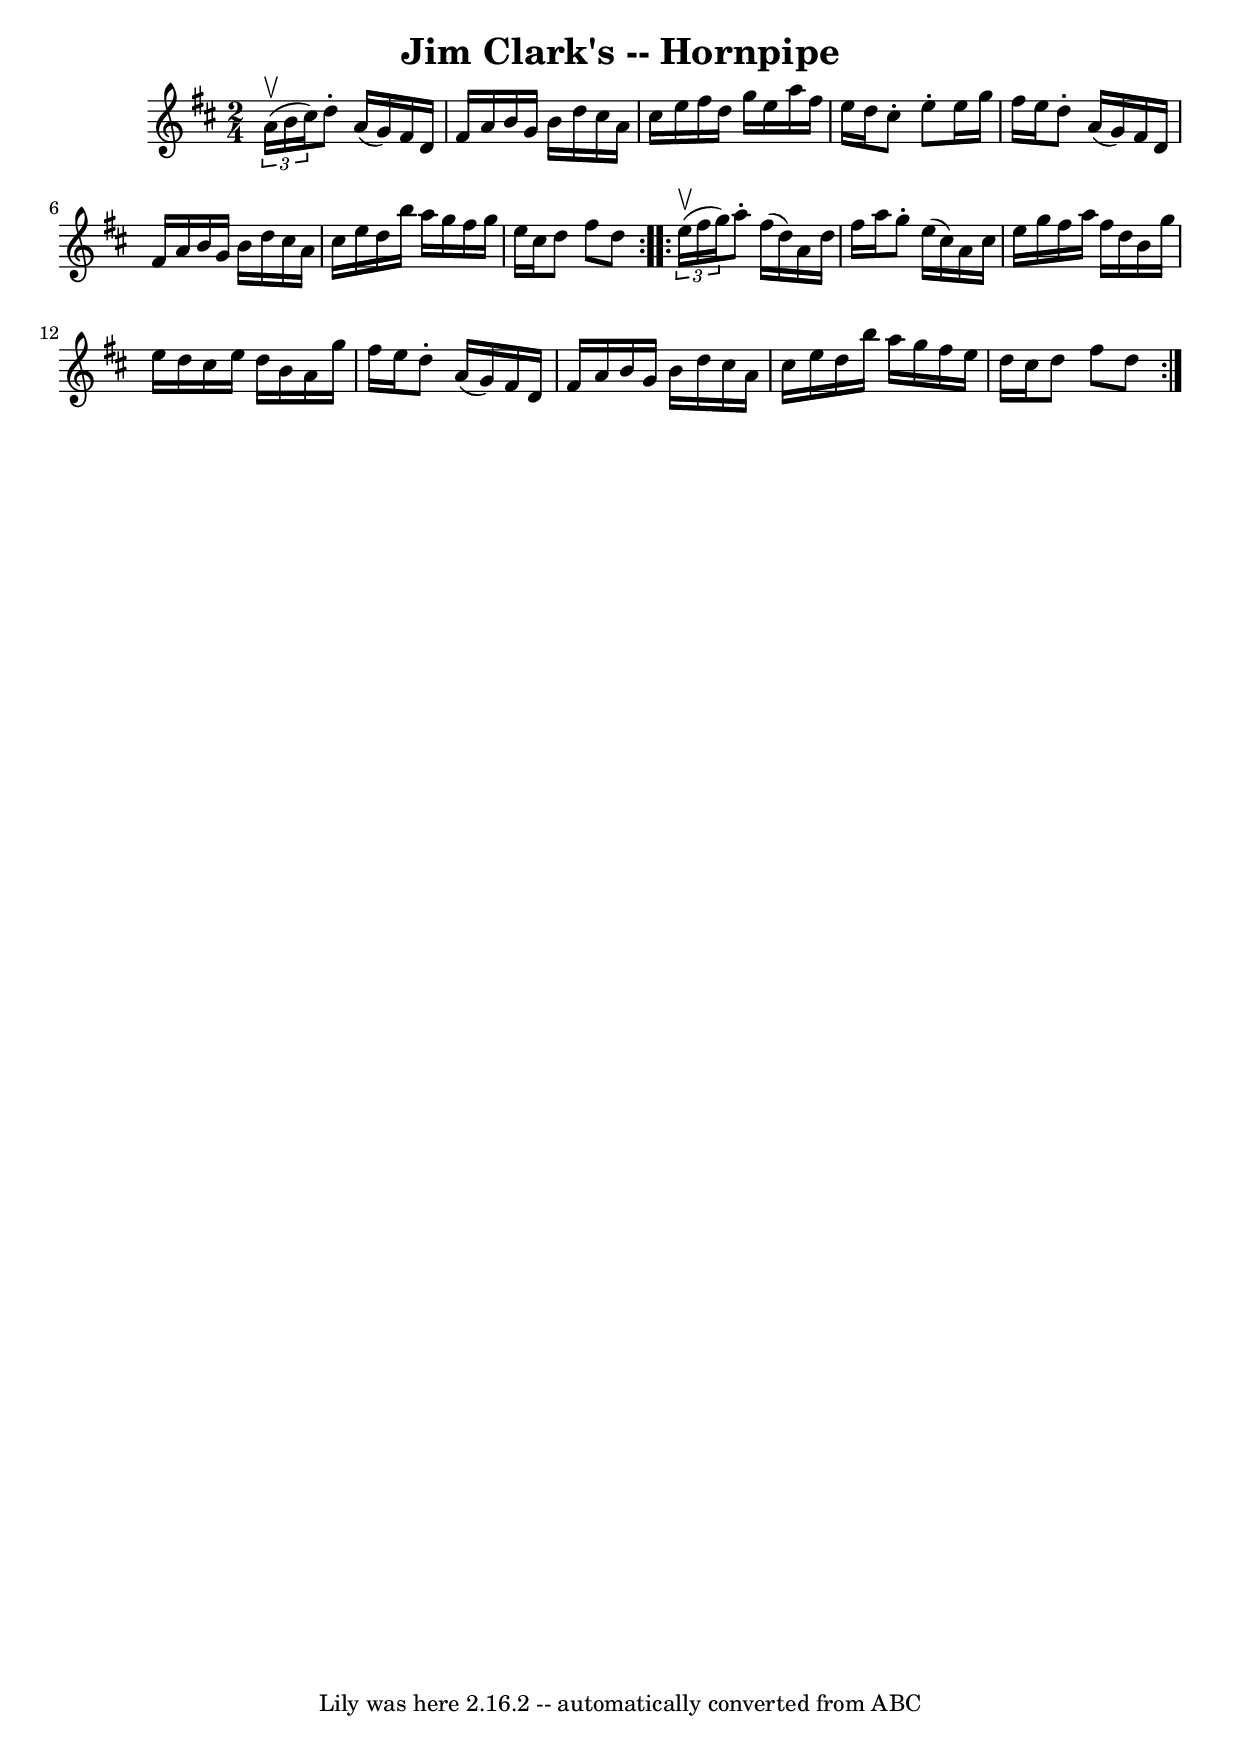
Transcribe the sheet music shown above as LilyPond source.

\version "2.16.2"
\include "Mammoth.ily"
\header {
  %% book = "Cole's 1000 Fiddle Tunes"
  crossRefNumber = "1"
  footnotes = ""
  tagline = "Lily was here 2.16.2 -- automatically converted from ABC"
  title = "Jim Clark's -- Hornpipe"

}
voicedefault =  {



  \repeat volta 2 {

    \time 2/4 
    \key d \major
    \times 2/3 { a'16 (^\upbow b'16 cis''16) 
	       } 
    |
    d''8 -. a'16 (g'16) fis'16 d'16 fis'16 a'16  
    |
    b'16 g'16 b'16 d''16 cis''16 a'16 cis''16 e''16 
    |
    fis''16 d''16 g''16 e''16 a''16 fis''16 e''16    
    d''16  |
    cis''8 -. e''8 -. e''16 g''16 fis''16 e''16  
    |
    d''8 -. a'16 (g'16) fis'16 d'16 fis'16 a'16  
    |
    b'16 g'16 b'16 d''16 cis''16 a'16 cis''16 e''16 
    |
    d''16 b''16 a''16 g''16 fis''16 g''16 e''16    
    cis''16  |
    d''8 fis''8 d''8  
  }     
  \repeat volta 2 {
    
    \times 2/3 { e''16 (^\upbow fis''16 g''16) 
	       } |
    a''8 -.   
    fis''16 (d''16) a'16 d''16 fis''16 a''16  |
    g''8 -.   
    e''16 (cis''16) a'16 cis''16 e''16 g''16  |
    fis''16   
    a''16 fis''16 d''16 b'16 g''16 e''16 d''16  |
    
    cis''16 e''16 d''16 b'16 a'16 g''16 fis''16 e''16  
    |
    d''8 -. a'16 (g'16) fis'16 d'16 fis'16 a'16  
    |
    b'16 g'16 b'16 d''16 cis''16 a'16 cis''16 e''16 
    |
    d''16 b''16 a''16 g''16 fis''16 e''16 d''16    
    cis''16  |
    d''8 fis''8 d''8  
  }   

}

\score{
  <<

    \context Staff="default"
    {
      \voicedefault 
      
    }

  >>
  \layout {
    
  }
  \midi {
  }

}
